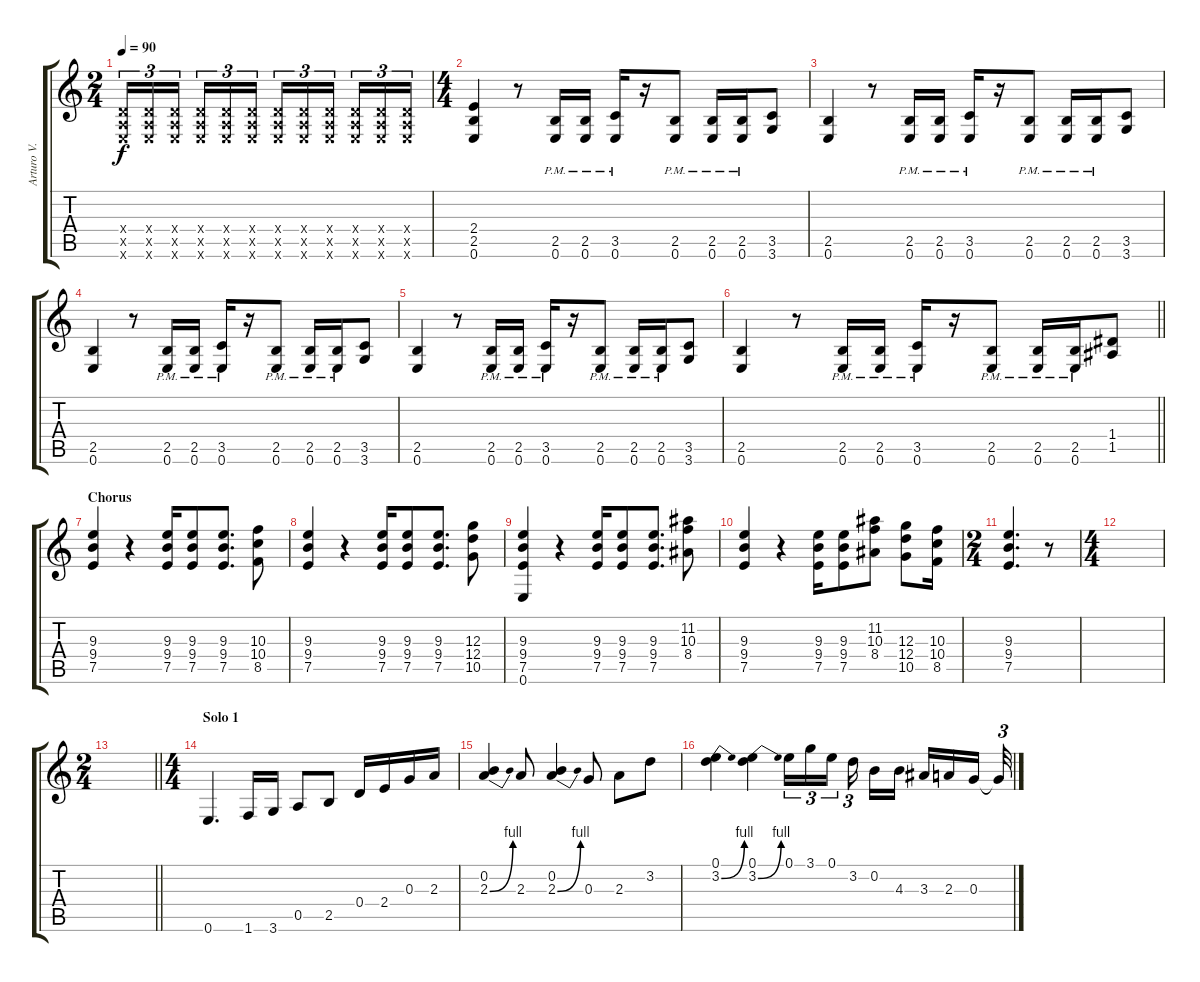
\track ("Arturo V." "Arturo V.") {instrument overdrivenguitar}
\staff {score tabs}
\tuning (E4 B3 G3 D3 A2 E2) {hide}
\ts (2 4)
\tempo 90
\clef g2
\ks c
(0.4{x} 0.5{x} 0.6{x}).16{tu (3 2) dy f} (0.4{x} 0.5{x} 0.6{x}).16{tu (3 2)} (0.4{x} 0.5{x} 0.6{x}).16{tu (3 2) beam splitsecondary} (0.4{x} 0.5{x} 0.6{x}).16{tu (3 2)} (0.4{x} 0.5{x} 0.6{x}).16{tu (3 2)} (0.4{x} 0.5{x} 0.6{x}).16{tu (3 2)} (0.4{x} 0.5{x} 0.6{x}).16{tu (3 2)} (0.4{x} 0.5{x} 0.6{x}).16{tu (3 2)} (0.4{x} 0.5{x} 0.6{x}).16{tu (3 2) beam splitsecondary} (0.4{x} 0.5{x} 0.6{x}).16{tu (3 2)} (0.4{x} 0.5{x} 0.6{x}).16{tu (3 2)} (0.4{x} 0.5{x} 0.6{x}).16{tu (3 2)} |
\ts (4 4)
(2.4 2.5 0.6).4 r.8 (2.5{pm} 0.6{pm}).16 (2.5{pm} 0.6{pm}).16 (3.5{pm} 0.6{pm}).16 r.16 (2.5{pm} 0.6{pm}).8 (2.5{pm} 0.6{pm}).16 (2.5{pm} 0.6{pm}).16 (3.5 3.6).8 |
(2.5 0.6).4 r.8 (2.5{pm} 0.6{pm}).16 (2.5{pm} 0.6{pm}).16 (3.5{pm} 0.6{pm}).16 r.16 (2.5{pm} 0.6{pm}).8 (2.5{pm} 0.6{pm}).16 (2.5{pm} 0.6{pm}).16 (3.5 3.6).8 |
(2.5 0.6).4 r.8 (2.5{pm} 0.6{pm}).16 (2.5{pm} 0.6{pm}).16 (3.5{pm} 0.6{pm}).16 r.16 (2.5{pm} 0.6{pm}).8 (2.5{pm} 0.6{pm}).16 (2.5{pm} 0.6{pm}).16 (3.5 3.6).8 |
(2.5 0.6).4 r.8 (2.5{pm} 0.6{pm}).16 (2.5{pm} 0.6{pm}).16 (3.5{pm} 0.6{pm}).16 r.16 (2.5{pm} 0.6{pm}).8 (2.5{pm} 0.6{pm}).16 (2.5{pm} 0.6{pm}).16 (3.5 3.6).8 |
\barLineRight lightlight
(2.5 0.6).4 r.8 (2.5{pm} 0.6{pm}).16 (2.5{pm} 0.6{pm}).16 (3.5{pm} 0.6{pm}).16 r.16 (2.5{pm} 0.6{pm}).8 (2.5{pm} 0.6{pm}).16 (2.5{pm} 0.6{pm}).16 (1.4 1.5).8 |
\section ("" "Chorus")
(9.3 9.4 7.5).4 r.4 (9.3 9.4 7.5).16 (9.3 9.4 7.5).8 (9.3 9.4 7.5).8{d} (10.3 10.4 8.5).8 |
(9.3 9.4 7.5).4 r.4 (9.3 9.4 7.5).16 (9.3 9.4 7.5).8 (9.3 9.4 7.5).8{d} (12.3 12.4 10.5).8 |
(9.3 9.4 7.5 0.6).4 r.4 (9.3 9.4 7.5).16 (9.3 9.4 7.5).8 (9.3 9.4 7.5).8{d} (11.2 10.3 8.4).8 |
(9.3 9.4 7.5).4 r.4 (9.3 9.4 7.5).16 (9.3 9.4 7.5).8 (11.2 10.3 8.4).8 (12.3 12.4 10.5).8 (10.3 10.4 8.5).16 |
\ts (2 4)
(9.3 9.4 7.5).4{d} r.8 |
\ts (4 4)
|
\ts (2 4)
\barLineRight lightlight
|
\ts (4 4)
\section ("" "Solo 1")
0.6.4{d instrument overdrivenguitar} 1.6.16 3.6.16 0.5.8 2.5.8 0.4.16 2.4.16 0.3.16 2.3.16 |
(0.2 2.3{be (bend 0 0 60 4)}).4 2.3.8 (0.2 2.3{be (bend 0 0 60 4)}).4 0.3.8 2.3.8 3.2.8 |
(0.1 3.2{be (bend 0 0 60 4)}).4 (0.1 3.2{be (bend 0 0 60 4)}).4 0.1.16{tu (3 2)} 3.1.16{tu (3 2)} 0.1.16{tu (3 2) beam splitsecondary} 3.2.16{tu (3 2) beam splitsecondary} 0.2.16 4.3.16 3.3.16 2.3.16 0.3.16{beam splitsecondary} 0.3{t}.32{tu (3 2)}
